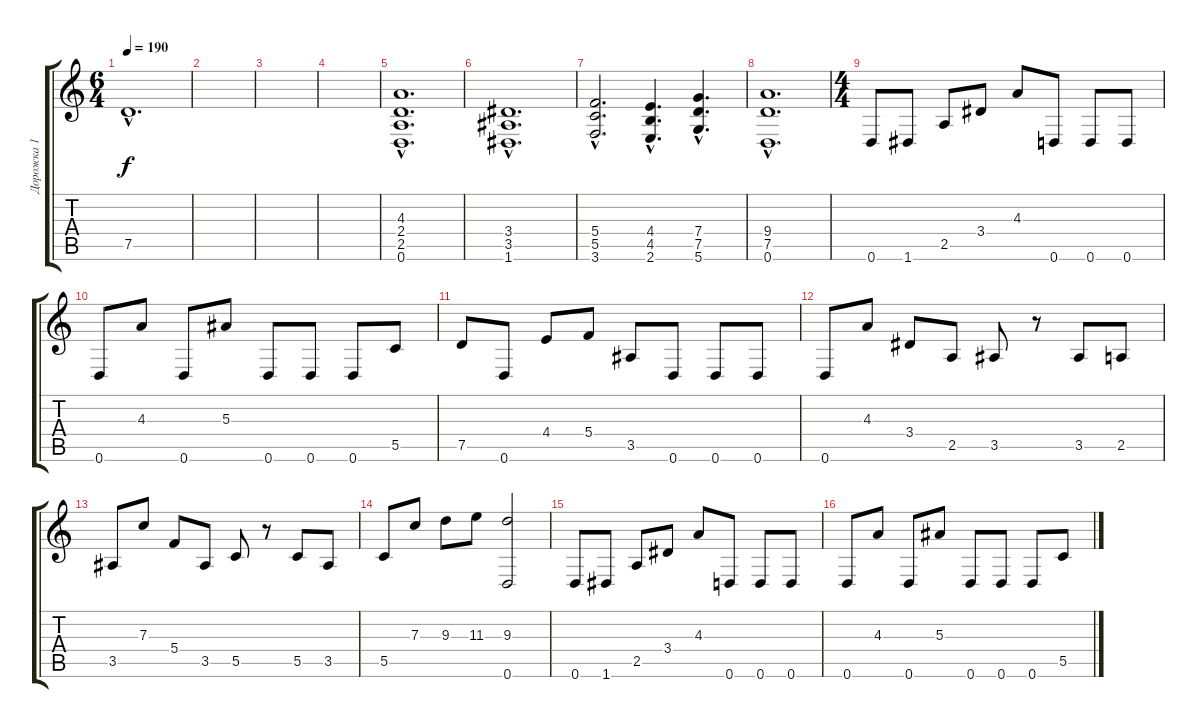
\track ("Дорожка 1" "Дорожка 1") {instrument distortionguitar}
\staff {score tabs}
\tuning (D4 A3 F3 C3 G2 D2) {hide}
\ts (6 4)
\tempo 190
\clef g2
\ks c
7.5{hac}.1{d dy f} |
|
|
|
(4.3{hac} 2.4{hac} 2.5{hac} 0.6{hac}).1{d} |
(3.4{hac} 3.5{hac} 1.6{hac}).1{d} |
(5.4{hac} 5.5{hac} 3.6{hac}).2{d} (4.4{hac} 4.5{hac} 2.6{hac}).4{d} (7.4{hac} 7.5{hac} 5.6{hac}).4{d} |
(9.4{hac} 7.5{hac} 0.6{hac}).1{d} |
\ts (4 4)
0.6.8 1.6.8 2.5.8 3.4.8 4.3.8 0.6.8 0.6.8 0.6.8 |
0.6.8 4.3.8 0.6.8 5.3.8 0.6.8 0.6.8 0.6.8 5.5.8 |
7.5.8 0.6.8 4.4.8 5.4.8 3.5.8 0.6.8 0.6.8 0.6.8 |
0.6.8 4.3.8 3.4.8 2.5.8 3.5.8 r.8 3.5.8 2.5.8 |
3.5.8 7.3.8 5.4.8 3.5.8 5.5.8 r.8 5.5.8 3.5.8 |
5.5.8 7.3.8 9.3.8 11.3.8 (9.3 0.6).2 |
0.6.8 1.6.8 2.5.8 3.4.8 4.3.8 0.6.8 0.6.8 0.6.8 |
0.6.8 4.3.8 0.6.8 5.3.8 0.6.8 0.6.8 0.6.8 5.5.8
